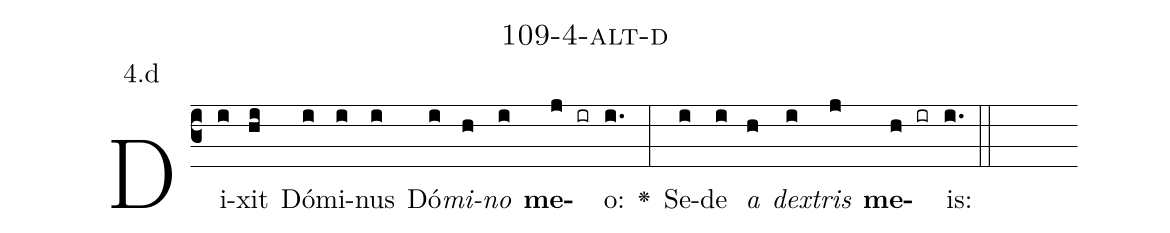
name: 109-4-alt-d;
annotation: 4.d;
%%
(c3)Di(i)xit(hi) Dó(i)mi(i)nus(i) Dó(i)<i>mi</i>(h)<i>no</i>(i) <b>me</b>(j ir)o:(i.) <v>\greheightstar</v>(:) Se(i)de(i) <i>a</i>(h) <i>dex</i>(i)<i>tris</i>(j) <b>me</b>(h ir)is:(i.) (::)


%E(i) u(h) o(i) u(j) a(h) e.(i.) (::)
